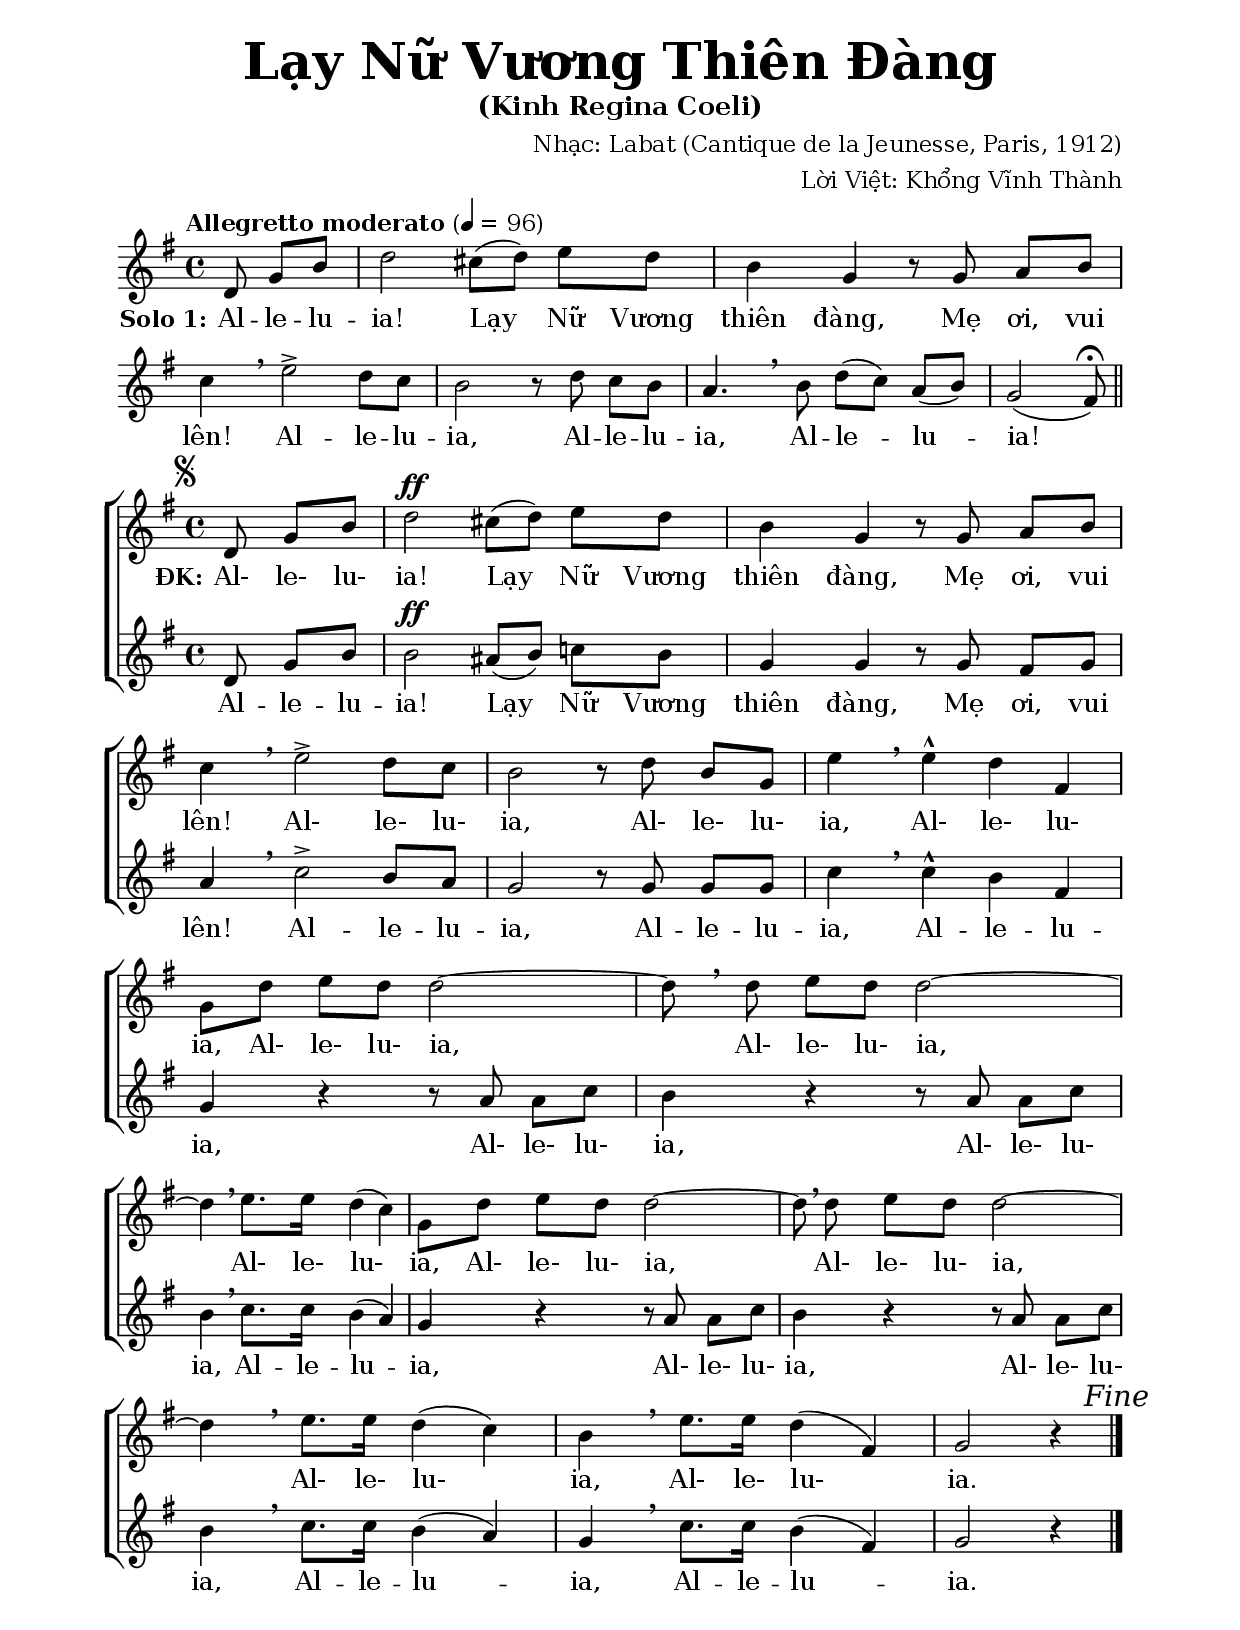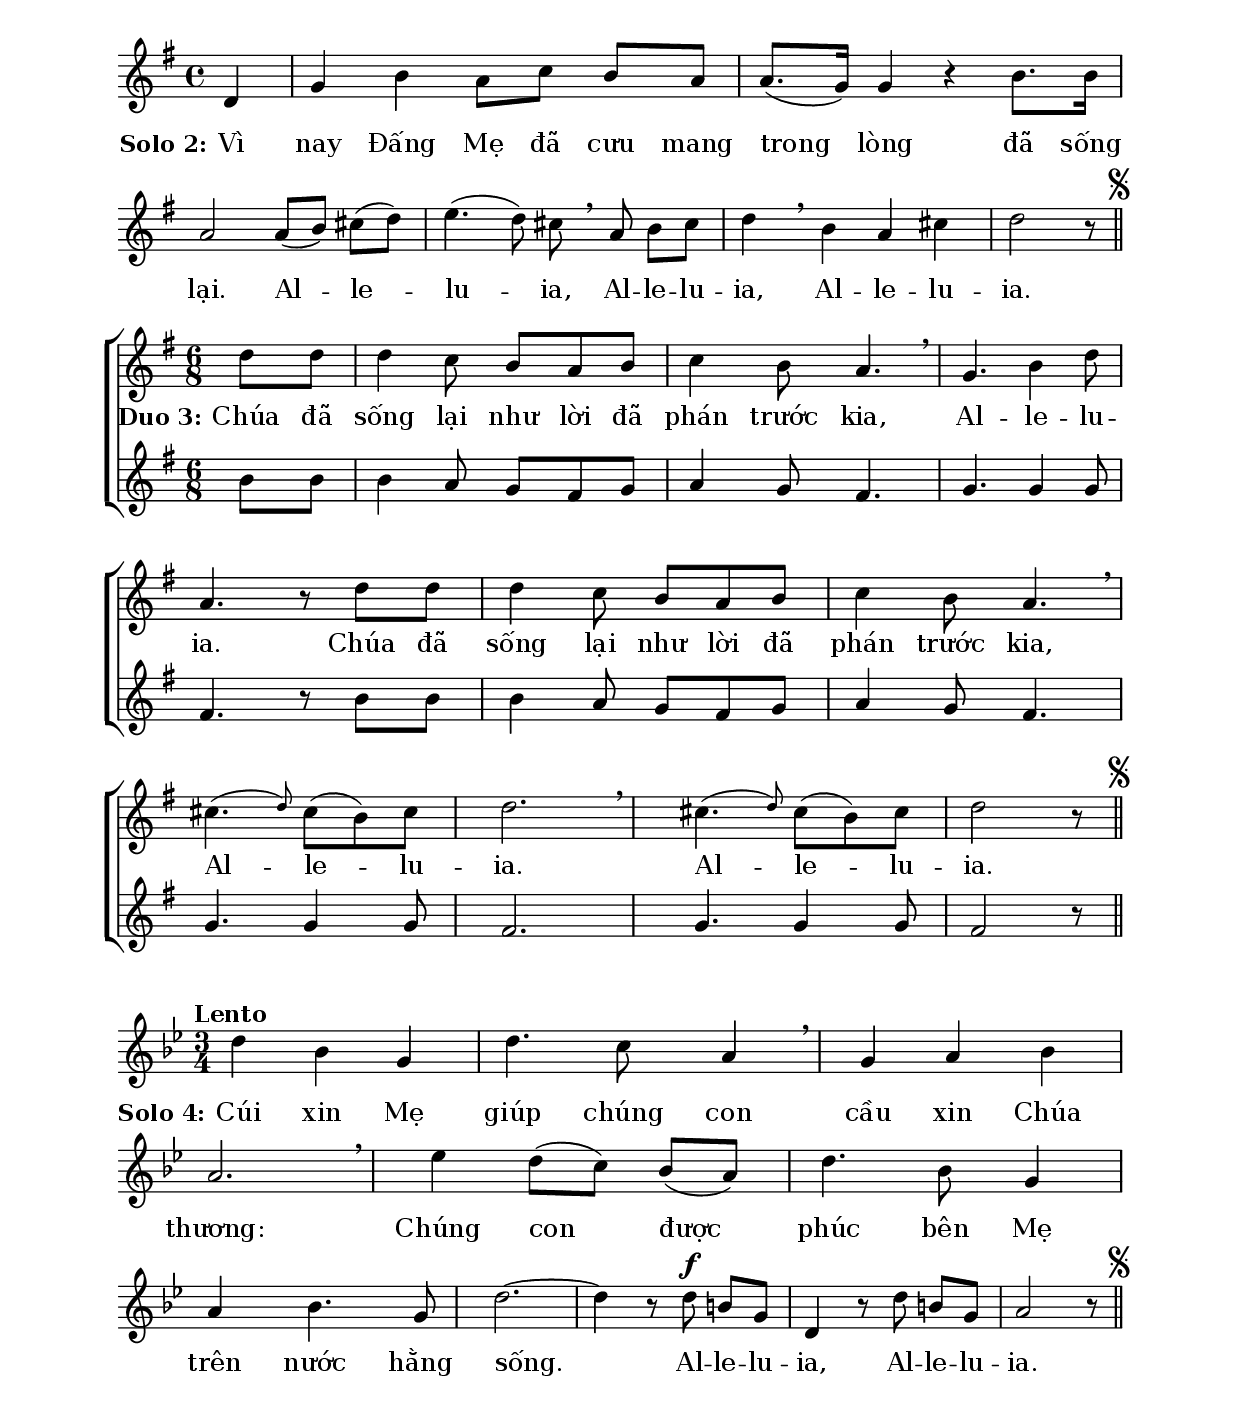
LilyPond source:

% Cài đặt chung
\version "2.20.0"
\include "english.ly"

\header {
  title = \markup { \fontsize #3 "Lạy Nữ Vương Thiên Đàng" }
  subtitle = "(Kinh Regina Coeli)"
  %subsubtitle = " "
  %arranger = " "
  arranger = "Lời Việt: Khổng Vĩnh Thành"
  composer = "Nhạc: Labat (Cantique de la Jeunesse, Paris, 1912)"
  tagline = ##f
}

global = {
  \key g \major
  \time 4/4
  \set Timing.beamExceptions = #'()
  \set Timing.baseMoment = #(ly:make-moment 1/4)
  \set Timing.beatStructure = #'(1 1 1 1)
}

\paper {
  #(set-paper-size "a4")
  top-margin = 15\mm
  bottom-margin = 15\mm
  left-margin = 20\mm
  right-margin = 20\mm
  indent = #0
  #(define fonts
	 (make-pango-font-tree "DejaVu Serif"
	 		       "DejaVu Serif"
			       "DejaVu Serif"
			       (/ 20 20)))
  print-page-number = ##f
  page-count = #2
}

inNghieng = { \override LyricText.font-shape = #'italic }

% Nhạc điệp khúc
nhacSoloMot = \relative c' {
  \tempo "Allegretto moderato" 4 = 96
  \partial 4. d8 g b |
  d2 cs8 (d) e d |
  b4 g r8 g a b |
  c4 \breathe e2 -> d8 c |
  b2 r8 d c b |
  a4. \breathe b8 d (c) a (b) |
  g2 (fs8) \fermata \bar "||"
}

nhacDiepKhucSop = \relative c' {
  \once \override Score.RehearsalMark.font-size = #0.1
  \mark \markup { \musicglyph #"scripts.segno" }
  \partial 4. d8 g b |
  d2 ^\ff cs8 (d) e d |
  b4 g r8 g a b |
  c4 \breathe e2 -> d8 c |
  b2 r8 d b g |
  e'4 \breathe e -^ d fs, |
  g8 d' e d d2 ~ |
  d8 \breathe d e d d2 ~ |
  d4 \breathe e8. e16 d4 (c) |
  g8 d' e d d2 ~ |
  d8 \breathe d e d d2 ~ |
  d4 \breathe e8. e16 d4 (c) |
  b4 \breathe e8. e16 d4 (fs,) |
  g2 r4 \bar "|."
  \once \override Score.RehearsalMark.font-shape = #'italic
  \mark "Fine"
}

nhacDiepKhucBass = \relative c' {
  \override Lyrics.LyricSpace.minimum-distance = #2.5
  \partial 4. d8 g b |
  b2 ^\ff as8 (b) c! b |
  g4 g r8 g8 fs g |
  a4 \breathe c2 -> b8 a |
  g2 r8 g g g |
  c4 \breathe c -^ b fs |
  g4 r4 r8 a a c |
  b4 r r8 a a c |
  b4 \breathe c8. c16 b4 (a) |
  g4 r4 r8 a a c |
  b4 r4 r8 a a c |
  b4 \breathe c8. c16 b4 (a) |
  g \breathe c8. c16 b4 (fs) |
  g2 r4 \bar "|."
}

% Nhạc phiên khúc một
nhacSoloHai = \relative c' {
  \partial 4 d4 |
  g b a8 c b a |
  a8. (g16) g4 r b8. b16 |
  a2 a8 (b) cs (d) |
  e4. (d8) cs \breathe a b cs |
  d4 \breathe b a cs |
  d2 r8 \bar "||"
  \once \override Score.RehearsalMark.font-size = #0.1
  \mark \markup { \musicglyph #"scripts.segno" }
}

nhacSoloBaSop = \relative c'' {
  \key g \major
  \time 6/8
  \partial 4 d8 d |
  d4 c8 b a b |
  c4 b8 a4. \breathe |
  g4. b4 d8 |
  a4. r8 d d |
  d4 c8 b a b |
  c4 b8 a4. \breathe |
  cs4. (\grace d8) cs8 (b) cs |
  d2. \breathe |
  cs4. (\grace d8) cs8 (b) cs |
  d2 r8 \bar "||"
  \once \override Score.RehearsalMark.font-size = #0.1
  \mark \markup { \musicglyph #"scripts.segno" }
}

nhacSoloBaBass = \relative c'' {
  \key g \major
  \time 6/8
  \partial 4 b8 b |
  b4 a8 g fs g |
  a4 g8 fs4. |
  g4. g4 g8 |
  fs4. r8 b b |
  b4 a8 g fs g |
  a4 g8 fs4. |
  g4. g4 g8 |
  fs2. |
  g4. g4 g8 |
  fs2 r8 \bar "||"
}

nhacSoloBon = \relative c'' {
  \tempo "Lento"
  \key bf \major
  \time 3/4
  \set Timing.beamExceptions = #'()
  \set Timing.baseMoment = #(ly:make-moment 1/4)
  \set Timing.beatStructure = #'(1 1 1)
  d4 bf g |
  d'4. c8 a4 \breathe |
  g a bf |
  a2. \breathe |
  ef'4 d8 (c) bf (a) |
  d4. bf8 g4 |
  a bf4. g8 |
  d'2. ~ |
  d4 r8 d ^\f b! g |
  d4 r8 d'8 b! g |
  a2 r8 \bar "||"
  \once \override Score.RehearsalMark.font-size = #0.1
  \mark \markup { \musicglyph #"scripts.segno" }
}


% Lời phiên khúc
loiPhienKhucMot = \lyricmode {
  \set stanza = #"Solo 1:"
  Al -- le -- lu -- ia! Lạy Nữ Vương thiên đàng, Mẹ ơi, vui lên!
  Al -- le -- lu -- ia, Al -- le -- lu -- ia, Al -- le -- lu -- ia!
}

% Lời điệp khúc
loiDiepKhucSop = \lyricmode {
  \set stanza = #"ĐK:"
  "Al-" "le-" "lu-" ia! Lạy Nữ Vương thiên đàng, Mẹ ơi, vui lên!
  "Al-" "le-" "lu-" ia, "Al-" "le-" "lu-" ia, "Al-" "le-" "lu-" ia,
  "Al-" "le-" "lu-" ia, "Al-" "le-" "lu-" ia, "Al-" "le-" "lu-" ia,
  "Al-" "le-" "lu-" ia, "Al-" "le-" "lu-" ia, "Al-" "le-" "lu-" ia,
  "Al-" "le-" "lu-" ia.
}

loiDiepKhucBass = \lyricmode {
  Al -- le -- lu -- ia! Lạy Nữ Vương thiên đàng, Mẹ ơi, vui lên!
  Al -- le -- lu -- ia, Al -- le -- lu -- ia, Al -- le -- lu -- ia,
  "Al-" "le-" "lu-" ia, "Al-" "le-" "lu-" ia, Al -- le -- lu -- ia,
  "Al-" "le-" "lu-" ia, "Al-" "le-" "lu-" ia, Al -- le -- lu -- ia,
  Al -- le -- lu -- ia.
}

% Lời phiên khúc hai
loiPhienKhucHai = \lyricmode {
  \set stanza = #"Solo 2:"
  Vì nay Đấng Mẹ đã cưu mang trong lòng đã sống lại.
  Al -- le -- lu -- ia, Al -- le -- lu -- ia, Al -- le -- lu -- ia.
}

loiPhienKhucBa = \lyricmode {
  \set stanza = #"Duo 3:"
  Chúa đã sống lại như lời đã phán trước kia, Al -- le -- lu -- ia.
  Chúa đã sống lại như lời đã phán trước kia, Al -- le -- lu -- ia.
  Al -- le -- lu -- ia.
}

loiPhienKhucBon = \lyricmode {
  \set stanza = #"Solo 4:"
  Cúi xin Mẹ giúp chúng con cầu xin Chúa thương:
  Chúng con được phúc bên Mẹ trên nước hằng sống.
  Al -- le -- lu -- ia, Al -- le -- lu -- ia.
}

% Dàn trang
\score {
  \new ChoirStaff <<
    \new Staff = soloMot <<
      \new Voice = "sopranos" {
        \global \stemNeutral \nhacSoloMot
      }
    >>
    \new Lyrics \lyricsto sopranos \loiPhienKhucMot
  >>
  \layout {
    %\override Lyrics.LyricText.font-series = #'bold
    %\override Lyrics.LyricText.font-size = #+2
    \override Lyrics.LyricSpace.minimum-distance = #2.5
    \override Score.BarNumber.break-visibility = ##(#f #f #f)
    \override Score.SpacingSpanner.uniform-stretching = ##t
  }
}

\score {
  \new ChoirStaff <<
    \new Staff <<
      \new Voice = "Soprano" { \clef treble \global \nhacDiepKhucSop }
      \new Lyrics \lyricsto Soprano \loiDiepKhucSop
    >>
    \new Staff <<
      \new Voice = "Bass" { \clef treble \global \nhacDiepKhucBass }
      \new Lyrics \lyricsto Bass \loiDiepKhucBass
    >>
  >>
  \layout {
    %\override Lyrics.LyricText.font-size = #+2
    \override Lyrics.LyricSpace.minimum-distance = #1
    \override Score.BarNumber.break-visibility = ##(#f #f #f)
    \override Score.SpacingSpanner.uniform-stretching = ##t
  }
}

\pageBreak

\score {
  \new ChoirStaff <<
    \new Staff = soloHai <<
      \new Voice = "sopranos" {
        \global \stemNeutral \nhacSoloHai
      }
    >>
    \new Lyrics \with {
          \override VerticalAxisGroup.
            nonstaff-relatedstaff-spacing.padding = #1.5
          \override VerticalAxisGroup.
            nonstaff-unrelatedstaff-spacing.padding = #1
        }
        \lyricsto sopranos \loiPhienKhucHai
  >>
  \layout {
    %\override Lyrics.LyricText.font-size = #+2
    \override Lyrics.LyricSpace.minimum-distance = #2.5
    \override Score.BarNumber.break-visibility = ##(#f #f #f)
    \override Score.SpacingSpanner.uniform-stretching = ##t
  }
}

\score {
  \new ChoirStaff <<
    \new Staff = soloBa <<
      \new Voice = "sopranos" {
        \stemNeutral \nhacSoloBaSop
      }
    >>
    \new Lyrics \lyricsto sopranos \loiPhienKhucBa
    \new Staff = soloBa <<
      \new Voice = "bass" {
        \stemNeutral \nhacSoloBaBass
      }
    >>
  >>
  \layout {
    %\override Lyrics.LyricText.font-size = #+2
    \override Lyrics.LyricSpace.minimum-distance = #2
    \override Score.BarNumber.break-visibility = ##(#f #f #f)
    \override Score.SpacingSpanner.uniform-stretching = ##t
  }
}

\score {
  \new ChoirStaff <<
    \new Staff = soloBon <<
      \new Voice = "sopranos" {
        \stemNeutral \nhacSoloBon
      }
    >>
    \new Lyrics \with {
          \override VerticalAxisGroup.
            nonstaff-relatedstaff-spacing.padding = #1.5
          \override VerticalAxisGroup.
            nonstaff-unrelatedstaff-spacing.padding = #1.2
        }
        \lyricsto sopranos \loiPhienKhucBon
  >>
  \layout {
    %\override Lyrics.LyricText.font-size = #+2
    \override Lyrics.LyricSpace.minimum-distance = #4
    \override Score.BarNumber.break-visibility = ##(#f #f #f)
    \override Score.SpacingSpanner.uniform-stretching = ##t
  }
}
